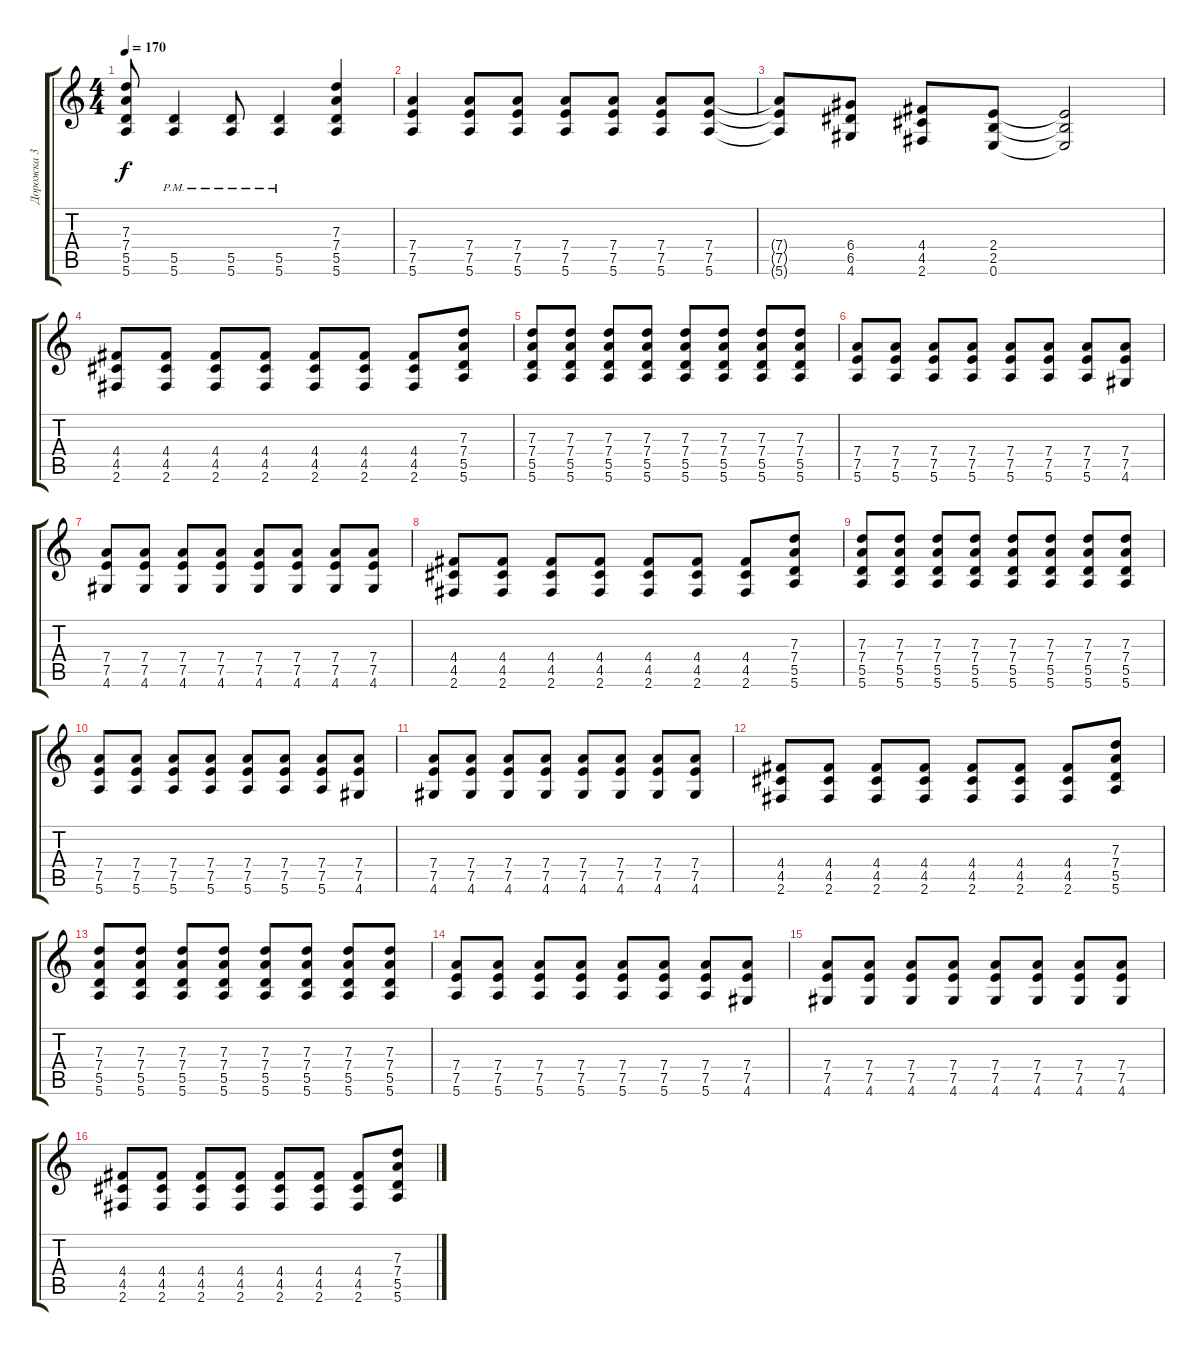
\track ("Дорожка 3" "Дорожка 3") {instrument overdrivenguitar}
\staff {score tabs}
\tuning (E4 B3 G3 D3 A2 E2) {hide}
\ts (4 4)
\tempo 170
\clef g2
\ks c
(7.3{t} 7.4{t} 5.5{t} 5.6{t}).8{dy f} (5.5{pm} 5.6{pm}).4 (5.5{pm} 5.6{pm}).8 (5.5{pm} 5.6{pm}).4 (7.3 7.4 5.5 5.6).4 |
(7.4 7.5 5.6).4 (7.4 7.5 5.6).8 (7.4 7.5 5.6).8 (7.4 7.5 5.6).8 (7.4 7.5 5.6).8 (7.4 7.5 5.6).8 (7.4 7.5 5.6).8 |
(7.4{t} 7.5{t} 5.6{t}).8 (6.4 6.5 4.6).8 (4.4 4.5 2.6).8 (2.4 2.5 0.6).8 (2.4{t} 2.5{t} 0.6{t}).2 |
(4.4 4.5 2.6).8 (4.4 4.5 2.6).8 (4.4 4.5 2.6).8 (4.4 4.5 2.6).8 (4.4 4.5 2.6).8 (4.4 4.5 2.6).8 (4.4 4.5 2.6).8 (7.3 7.4 5.5 5.6).8 |
(7.3 7.4 5.5 5.6).8 (7.3 7.4 5.5 5.6).8 (7.3 7.4 5.5 5.6).8 (7.3 7.4 5.5 5.6).8 (7.3 7.4 5.5 5.6).8 (7.3 7.4 5.5 5.6).8 (7.3 7.4 5.5 5.6).8 (7.3 7.4 5.5 5.6).8 |
(7.4 7.5 5.6).8 (7.4 7.5 5.6).8 (7.4 7.5 5.6).8 (7.4 7.5 5.6).8 (7.4 7.5 5.6).8 (7.4 7.5 5.6).8 (7.4 7.5 5.6).8 (7.4 7.5 4.6).8 |
(7.4 7.5 4.6).8 (7.4 7.5 4.6).8 (7.4 7.5 4.6).8 (7.4 7.5 4.6).8 (7.4 7.5 4.6).8 (7.4 7.5 4.6).8 (7.4 7.5 4.6).8 (7.4 7.5 4.6).8 |
(4.4 4.5 2.6).8 (4.4 4.5 2.6).8 (4.4 4.5 2.6).8 (4.4 4.5 2.6).8 (4.4 4.5 2.6).8 (4.4 4.5 2.6).8 (4.4 4.5 2.6).8 (7.3 7.4 5.5 5.6).8 |
(7.3 7.4 5.5 5.6).8 (7.3 7.4 5.5 5.6).8 (7.3 7.4 5.5 5.6).8 (7.3 7.4 5.5 5.6).8 (7.3 7.4 5.5 5.6).8 (7.3 7.4 5.5 5.6).8 (7.3 7.4 5.5 5.6).8 (7.3 7.4 5.5 5.6).8 |
(7.4 7.5 5.6).8 (7.4 7.5 5.6).8 (7.4 7.5 5.6).8 (7.4 7.5 5.6).8 (7.4 7.5 5.6).8 (7.4 7.5 5.6).8 (7.4 7.5 5.6).8 (7.4 7.5 4.6).8 |
(7.4 7.5 4.6).8 (7.4 7.5 4.6).8 (7.4 7.5 4.6).8 (7.4 7.5 4.6).8 (7.4 7.5 4.6).8 (7.4 7.5 4.6).8 (7.4 7.5 4.6).8 (7.4 7.5 4.6).8 |
(4.4 4.5 2.6).8 (4.4 4.5 2.6).8 (4.4 4.5 2.6).8 (4.4 4.5 2.6).8 (4.4 4.5 2.6).8 (4.4 4.5 2.6).8 (4.4 4.5 2.6).8 (7.3 7.4 5.5 5.6).8 |
(7.3 7.4 5.5 5.6).8 (7.3 7.4 5.5 5.6).8 (7.3 7.4 5.5 5.6).8 (7.3 7.4 5.5 5.6).8 (7.3 7.4 5.5 5.6).8 (7.3 7.4 5.5 5.6).8 (7.3 7.4 5.5 5.6).8 (7.3 7.4 5.5 5.6).8 |
(7.4 7.5 5.6).8 (7.4 7.5 5.6).8 (7.4 7.5 5.6).8 (7.4 7.5 5.6).8 (7.4 7.5 5.6).8 (7.4 7.5 5.6).8 (7.4 7.5 5.6).8 (7.4 7.5 4.6).8 |
(7.4 7.5 4.6).8 (7.4 7.5 4.6).8 (7.4 7.5 4.6).8 (7.4 7.5 4.6).8 (7.4 7.5 4.6).8 (7.4 7.5 4.6).8 (7.4 7.5 4.6).8 (7.4 7.5 4.6).8 |
(4.4 4.5 2.6).8 (4.4 4.5 2.6).8 (4.4 4.5 2.6).8 (4.4 4.5 2.6).8 (4.4 4.5 2.6).8 (4.4 4.5 2.6).8 (4.4 4.5 2.6).8 (7.3 7.4 5.5 5.6).8
